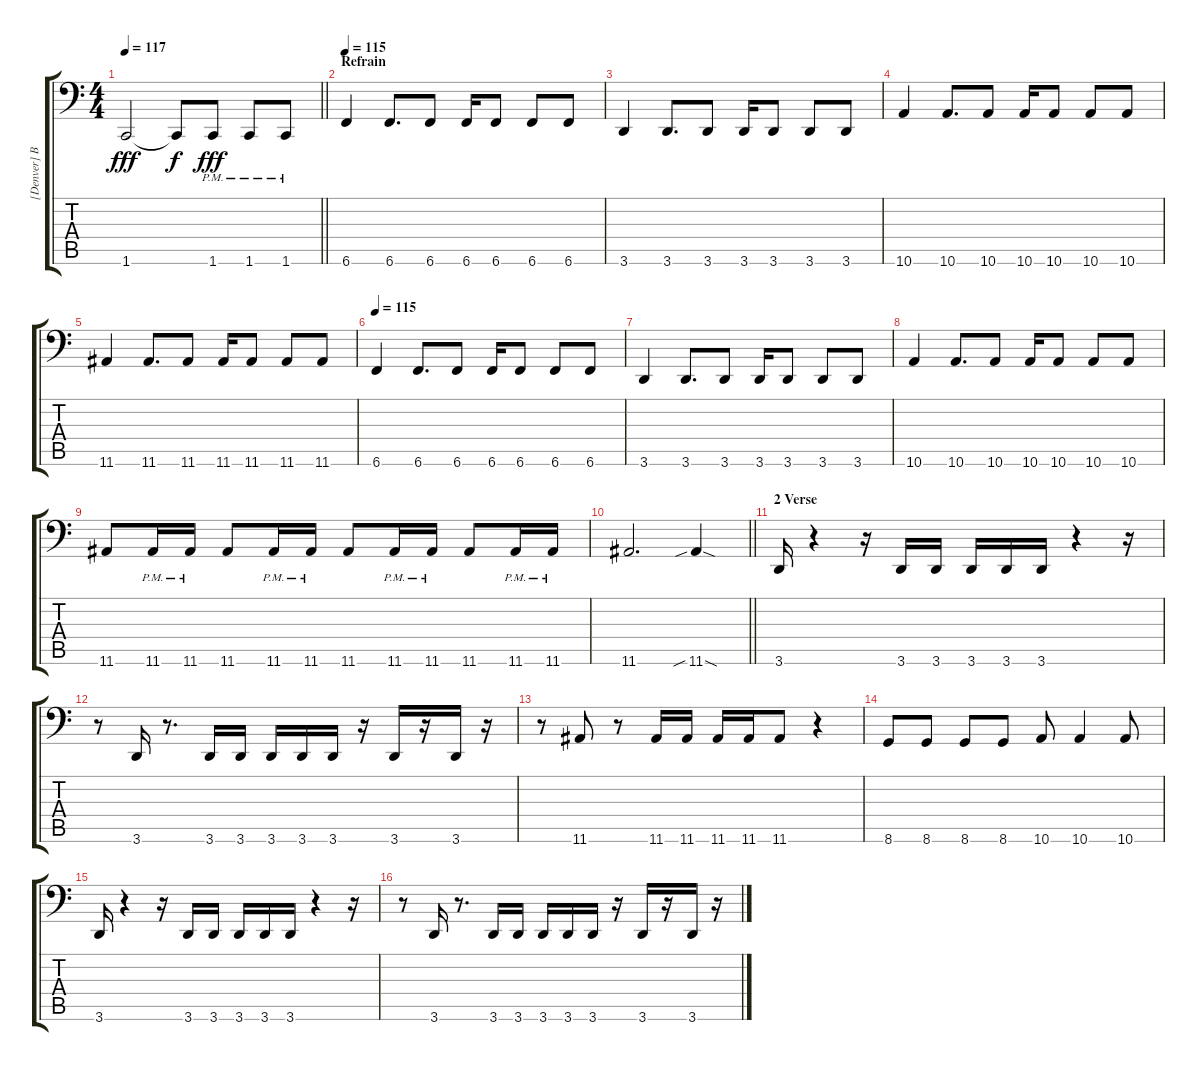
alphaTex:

\track ("[Denver] Bass Guitar" "[Denver] B") {instrument electricbassfinger}
\staff {score tabs}
\tuning (Db3 Ab2 E2 B1 Gb1 B0) {hide}
\ts (4 4)
\tempo 117
\clef f4
\barLineRight lightlight
\ks c
1.6.2{dy fff} 1.6{t}.8{dy f} 1.6{pm}.8{dy fff} 1.6{pm}.8 1.6{pm}.8 |
\section ("" "Refrain ")
\tempo 115
6.6.4 6.6.8{d} 6.6.8 6.6.16 6.6.8 6.6.8 6.6.8 |
3.6.4 3.6.8{d} 3.6.8 3.6.16 3.6.8 3.6.8 3.6.8 |
10.6.4 10.6.8{d} 10.6.8 10.6.16 10.6.8 10.6.8 10.6.8 |
11.6.4 11.6.8{d} 11.6.8 11.6.16 11.6.8 11.6.8 11.6.8 |
\tempo 115
6.6.4 6.6.8{d} 6.6.8 6.6.16 6.6.8 6.6.8 6.6.8 |
3.6.4 3.6.8{d} 3.6.8 3.6.16 3.6.8 3.6.8 3.6.8 |
10.6.4 10.6.8{d} 10.6.8 10.6.16 10.6.8 10.6.8 10.6.8 |
11.6.8 11.6{pm}.16 11.6{pm}.16 11.6.8 11.6{pm}.16 11.6{pm}.16 11.6.8 11.6{pm}.16 11.6{pm}.16 11.6.8 11.6{pm}.16 11.6{pm}.16 |
\barLineRight lightlight
11.6.2{d} 11.6{sib sod}.4 |
\section ("" "2 Verse")
3.6.16 r.4 r.16 3.6.16 3.6.16 3.6.16 3.6.16 3.6.16 r.4 r.16 |
r.8 3.6.16 r.8{d} 3.6.16 3.6.16 3.6.16 3.6.16 3.6.16 r.16 3.6.16 r.16 3.6.16 r.16 |
r.8 11.6.8 r.8 11.6.16 11.6.16 11.6.16 11.6.16 11.6.8 r.4 |
8.6.8 8.6.8 8.6.8 8.6.8 10.6.8 10.6.4 10.6.8 |
3.6.16 r.4 r.16 3.6.16 3.6.16 3.6.16 3.6.16 3.6.16 r.4 r.16 |
r.8 3.6.16 r.8{d} 3.6.16 3.6.16 3.6.16 3.6.16 3.6.16 r.16 3.6.16 r.16 3.6.16 r.16
